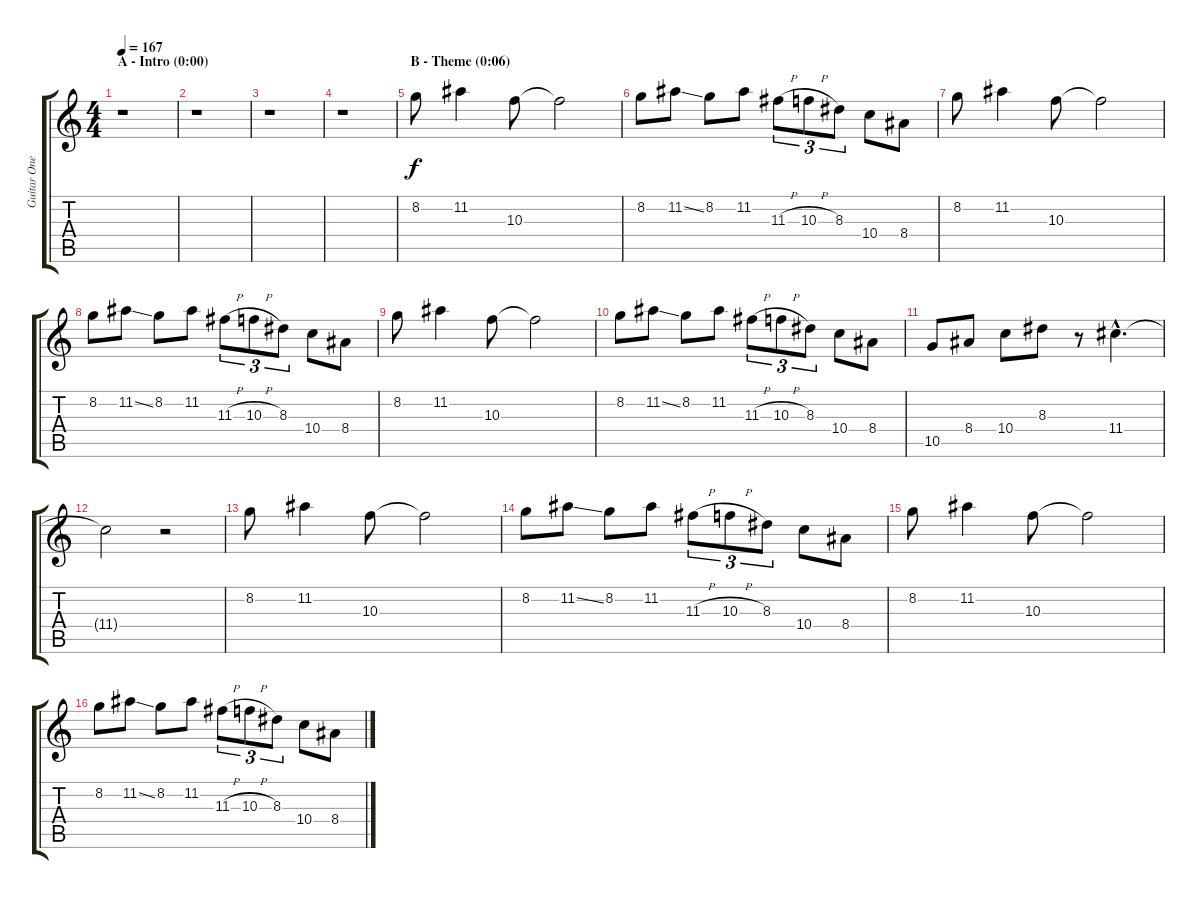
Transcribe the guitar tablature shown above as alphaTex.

\track ("Guitar One" "Guitar One") {instrument electricguitarclean}
\staff {score tabs}
\tuning (E4 B3 G3 D3 A2 E2) {hide}
\ts (4 4)
\section ("" "A - Intro (0:00)")
\tempo 167
\clef g2
\ks c
r.1{dy f instrument electricguitarclean} |
r.1 |
r.1 |
r.1 |
\section ("" "B - Theme (0:06)")
8.2.8 11.2.4 10.3.8 10.3{t}.2 |
8.2.8 11.2{ss}.8 8.2.8 11.2.8 11.3{h}.8{tu (3 2)} 10.3{h}.8{tu (3 2)} 8.3.8{tu (3 2)} 10.4.8 8.4.8 |
8.2.8 11.2.4 10.3.8 10.3{t}.2 |
8.2.8 11.2{ss}.8 8.2.8 11.2.8 11.3{h}.8{tu (3 2)} 10.3{h}.8{tu (3 2)} 8.3.8{tu (3 2)} 10.4.8 8.4.8 |
8.2.8 11.2.4 10.3.8 10.3{t}.2 |
8.2.8 11.2{ss}.8 8.2.8 11.2.8 11.3{h}.8{tu (3 2)} 10.3{h}.8{tu (3 2)} 8.3.8{tu (3 2)} 10.4.8 8.4.8 |
10.5.8 8.4.8 10.4.8 8.3.8 r.8 11.4{hac}.4{d} |
11.4{t}.2 r.2 |
8.2.8 11.2.4 10.3.8 10.3{t}.2 |
8.2.8 11.2{ss}.8 8.2.8 11.2.8 11.3{h}.8{tu (3 2)} 10.3{h}.8{tu (3 2)} 8.3.8{tu (3 2)} 10.4.8 8.4.8 |
8.2.8 11.2.4 10.3.8 10.3{t}.2 |
8.2.8 11.2{ss}.8 8.2.8 11.2.8 11.3{h}.8{tu (3 2)} 10.3{h}.8{tu (3 2)} 8.3.8{tu (3 2)} 10.4.8 8.4.8
